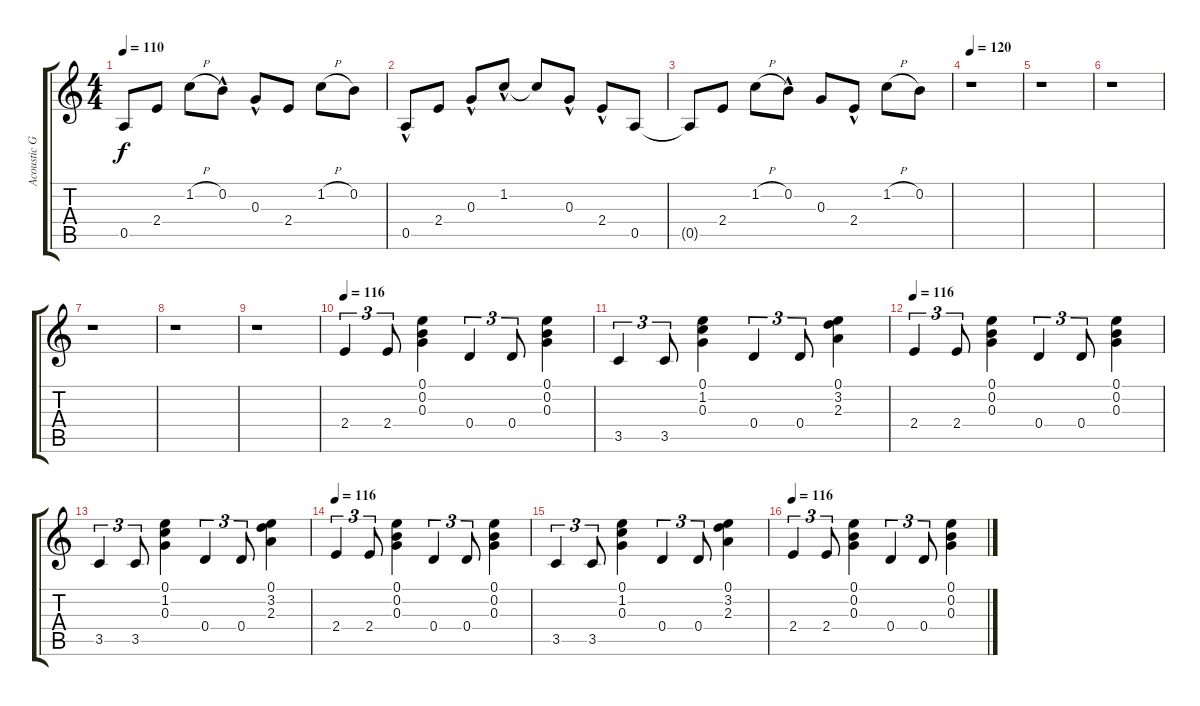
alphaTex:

\track ("Acoustic Guitar" "Acoustic G") {instrument acousticguitarnylon}
\staff {score tabs}
\tuning (E4 B3 G3 D3 A2 E2) {hide}
\ts (4 4)
\tempo 110
\clef g2
\ks c
0.5{t}.8{dy f} 2.4.8 1.2{h}.8 0.2{hac}.8 0.3{hac}.8 2.4.8 1.2{h}.8 0.2.8 |
0.5{hac}.8 2.4.8 0.3{hac}.8 1.2{hac}.8 1.2{t}.8 0.3{hac}.8 2.4{hac}.8 0.5.8 |
0.5{t}.8 2.4.8 1.2{h}.8 0.2{hac}.8 0.3.8 2.4{hac}.8 1.2{h}.8 0.2.8 |
\tempo 120
r.1 |
r.1 |
r.1 |
r.1 |
r.1 |
r.1 |
\tempo 116
2.4.4{tu (3 2)} 2.4.8{tu (3 2)} (0.1 0.2 0.3).4 0.4.4{tu (3 2)} 0.4.8{tu (3 2)} (0.1 0.2 0.3).4 |
3.5.4{tu (3 2)} 3.5.8{tu (3 2)} (0.1 1.2 0.3).4 0.4.4{tu (3 2)} 0.4.8{tu (3 2)} (0.1 3.2 2.3).4 |
\tempo 116
2.4.4{tu (3 2)} 2.4.8{tu (3 2)} (0.1 0.2 0.3).4 0.4.4{tu (3 2)} 0.4.8{tu (3 2)} (0.1 0.2 0.3).4 |
3.5.4{tu (3 2)} 3.5.8{tu (3 2)} (0.1 1.2 0.3).4 0.4.4{tu (3 2)} 0.4.8{tu (3 2)} (0.1 3.2 2.3).4 |
\tempo 116
2.4.4{tu (3 2)} 2.4.8{tu (3 2)} (0.1 0.2 0.3).4 0.4.4{tu (3 2)} 0.4.8{tu (3 2)} (0.1 0.2 0.3).4 |
3.5.4{tu (3 2)} 3.5.8{tu (3 2)} (0.1 1.2 0.3).4 0.4.4{tu (3 2)} 0.4.8{tu (3 2)} (0.1 3.2 2.3).4 |
\tempo 116
2.4.4{tu (3 2)} 2.4.8{tu (3 2)} (0.1 0.2 0.3).4 0.4.4{tu (3 2)} 0.4.8{tu (3 2)} (0.1 0.2 0.3).4
